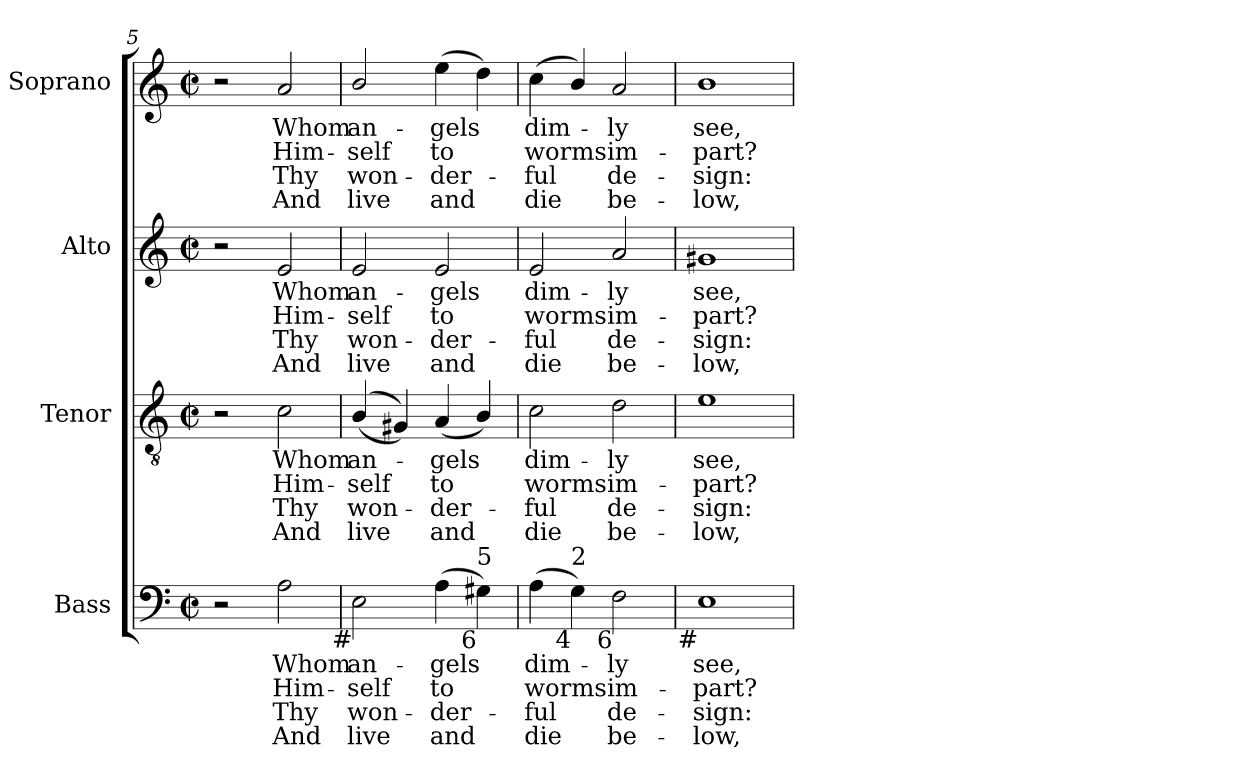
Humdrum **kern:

**kern	**text	**text	**text	**text	**kern	**text	**text	**text	**text	**kern	**text	**text	**text	**text	**kern	**text	**text	**text	**text
*part4	*part4	*part4	*part4	*part4	*part3	*part3	*part3	*part3	*part3	*part2	*part2	*part2	*part2	*part2	*part1	*part1	*part1	*part1	*part1
*staff4	*staff4	*staff4	*staff4	*staff4	*staff3	*staff3	*staff3	*staff3	*staff3	*staff2	*staff2	*staff2	*staff2	*staff2	*staff1	*staff1	*staff1	*staff1	*staff1
*I"Bass	*	*	*	*	*I"Tenor	*	*	*	*	*I"Alto	*	*	*	*	*I"Soprano	*	*	*	*
*I'B.	*	*	*	*	*I'T.	*	*	*	*	*I'A.	*	*	*	*	*I'S.	*	*	*	*
*clefF4	*	*	*	*	*clefGv2	*	*	*	*	*clefG2	*	*	*	*	*clefG2	*	*	*	*
*	*	*	*	*	*ITrd7c12	*	*	*	*	*	*	*	*	*	*	*	*	*	*
*k[]	*	*	*	*	*k[]	*	*	*	*	*k[]	*	*	*	*	*k[]	*	*	*	*
*a:	*	*	*	*	*a:	*	*	*	*	*a:	*	*	*	*	*a:	*	*	*	*
*M2/2	*	*	*	*	*M2/2	*	*	*	*	*M2/2	*	*	*	*	*M2/2	*	*	*	*
*met(c|)	*	*	*	*	*met(c|)	*	*	*	*	*met(c|)	*	*	*	*	*met(c|)	*	*	*	*
=5	=5	=5	=5	=5	=5	=5	=5	=5	=5	=5	=5	=5	=5	=5	=5	=5	=5	=5	=5
2r	.	.	.	.	2r	.	.	.	.	2r	.	.	.	.	2r	.	.	.	.
!	!LO:LY:b:color=#000000	!LO:LY:b:color=#000000	!LO:LY:b:color=#000000	!LO:LY:b:color=#000000	!	!	!	!	!	!	!	!	!	!	!	!	!	!	!
!	!	!	!	!	!	!LO:LY:b:color=#000000	!LO:LY:b:color=#000000	!LO:LY:b:color=#000000	!LO:LY:b:color=#000000	!	!	!	!	!	!	!	!	!	!
!	!	!	!	!	!	!	!	!	!	!	!LO:LY:b:color=#000000	!LO:LY:b:color=#000000	!LO:LY:b:color=#000000	!LO:LY:b:color=#000000	!	!	!	!	!
!	!	!	!	!	!	!	!	!	!	!	!	!	!	!	!	!LO:LY:b:color=#000000	!LO:LY:b:color=#000000	!LO:LY:b:color=#000000	!LO:LY:b:color=#000000
2Ai\	Whom	Him-	Thy	And	2Ci\	Whom	Him-	Thy	And	2ei/	Whom	Him-	Thy	And	2ai/	Whom	Him-	Thy	And
=6	=6	=6	=6	=6	=6	=6	=6	=6	=6	=6	=6	=6	=6	=6	=6	=6	=6	=6	=6
!	!LO:LY:b:color=#000000	!LO:LY:b:color=#000000	!LO:LY:b:color=#000000	!LO:LY:b:color=#000000	!	!	!	!	!	!	!	!	!	!	!	!	!	!	!
!	!	!	!	!	!	!LO:LY:b:color=#000000	!LO:LY:b:color=#000000	!LO:LY:b:color=#000000	!LO:LY:b:color=#000000	!	!	!	!	!	!	!	!	!	!
!	!	!	!	!	!	!	!	!	!	!	!LO:LY:b:color=#000000	!LO:LY:b:color=#000000	!LO:LY:b:color=#000000	!LO:LY:b:color=#000000	!	!	!	!	!
!LO:TX:b:rj:t=#	!	!	!	!	!	!	!	!	!	!	!	!	!	!	!	!	!	!	!
!	!	!	!	!	!	!	!	!	!	!	!	!	!	!	!	!LO:LY:b:color=#000000	!LO:LY:b:color=#000000	!LO:LY:b:color=#000000	!LO:LY:b:color=#000000
2Ei\	an-	-self	won-	-live	((4BBi/	an-	-self	won-	-live	2ei/	an-	-self	won-	-live	2bi/	an-	-self	won-	-live
.	.	.	.	.	4GG#Xi/))	.	.	.	.	.	.	.	.	.	.	.	.	.	.
!	!LO:LY:b:color=#000000	!LO:LY:b:color=#000000	!LO:LY:b:color=#000000	!LO:LY:b:color=#000000	!	!	!	!	!	!	!	!	!	!	!	!	!	!	!
!	!	!	!	!	!	!LO:LY:b:color=#000000	!LO:LY:b:color=#000000	!LO:LY:b:color=#000000	!LO:LY:b:color=#000000	!	!	!	!	!	!	!	!	!	!
!	!	!	!	!	!	!	!	!	!	!	!LO:LY:b:color=#000000	!LO:LY:b:color=#000000	!LO:LY:b:color=#000000	!LO:LY:b:color=#000000	!	!	!	!	!
!	!	!	!	!	!	!	!	!	!	!	!	!	!	!	!	!LO:LY:b:color=#000000	!LO:LY:b:color=#000000	!LO:LY:b:color=#000000	!LO:LY:b:color=#000000
(4Ai\	-gels	to	der-	-and	(4AAi/	-gels	to	der-	-and	2ei/	-gels	to	der-	-and	(4eei\	-gels	to	der-	-and
!LO:TX:b:rj:t=6	!	!	!	!	!	!	!	!	!	!	!	!	!	!	!	!	!	!	!
!LO:TX:t=5	!	!	!	!	!	!	!	!	!	!	!	!	!	!	!	!	!	!	!
4G#Xi\)	.	.	.	.	4BBi/)	.	.	.	.	.	.	.	.	.	4ddi\)	.	.	.	.
=7	=7	=7	=7	=7	=7	=7	=7	=7	=7	=7	=7	=7	=7	=7	=7	=7	=7	=7	=7
!	!LO:LY:b:color=#000000	!LO:LY:b:color=#000000	!LO:LY:b:color=#000000	!LO:LY:b:color=#000000	!	!	!	!	!	!	!	!	!	!	!	!	!	!	!
!	!	!	!	!	!	!LO:LY:b:color=#000000	!LO:LY:b:color=#000000	!LO:LY:b:color=#000000	!LO:LY:b:color=#000000	!	!	!	!	!	!	!	!	!	!
!	!	!	!	!	!	!	!	!	!	!	!LO:LY:b:color=#000000	!LO:LY:b:color=#000000	!LO:LY:b:color=#000000	!LO:LY:b:color=#000000	!	!	!	!	!
!	!	!	!	!	!	!	!	!	!	!	!	!	!	!	!	!LO:LY:b:color=#000000	!LO:LY:b:color=#000000	!LO:LY:b:color=#000000	!LO:LY:b:color=#000000
(4Ai\	dim-	worms	ful	die	2Ci\	dim-	worms	ful	die	2ei/	dim-	worms	ful	die	(4cci\	dim-	worms	ful	die
!LO:TX:b:rj:t=4	!	!	!	!	!	!	!	!	!	!	!	!	!	!	!	!	!	!	!
!LO:TX:t=2	!	!	!	!	!	!	!	!	!	!	!	!	!	!	!	!	!	!	!
4Gi\)	.	.	.	.	.	.	.	.	.	.	.	.	.	.	4bi/)	.	.	.	.
!	!LO:LY:b:color=#000000	!LO:LY:b:color=#000000	!LO:LY:b:color=#000000	!LO:LY:b:color=#000000	!	!	!	!	!	!	!	!	!	!	!	!	!	!	!
!	!	!	!	!	!	!LO:LY:b:color=#000000	!LO:LY:b:color=#000000	!LO:LY:b:color=#000000	!LO:LY:b:color=#000000	!	!	!	!	!	!	!	!	!	!
!	!	!	!	!	!	!	!	!	!	!	!LO:LY:b:color=#000000	!LO:LY:b:color=#000000	!LO:LY:b:color=#000000	!LO:LY:b:color=#000000	!	!	!	!	!
!LO:TX:b:rj:t=6	!	!	!	!	!	!	!	!	!	!	!	!	!	!	!	!	!	!	!
!	!	!	!	!	!	!	!	!	!	!	!	!	!	!	!	!LO:LY:b:color=#000000	!LO:LY:b:color=#000000	!LO:LY:b:color=#000000	!LO:LY:b:color=#000000
2Fi\	-ly	im-	de-	-be-	2Di\	-ly	im-	de-	-be-	2ai/	-ly	im-	de-	-be-	2ai/	-ly	im-	de-	-be-
=8	=8	=8	=8	=8	=8	=8	=8	=8	=8	=8	=8	=8	=8	=8	=8	=8	=8	=8	=8
!	!LO:LY:b:color=#000000	!LO:LY:b:color=#000000	!LO:LY:b:color=#000000	!LO:LY:b:color=#000000	!	!	!	!	!	!	!	!	!	!	!	!	!	!	!
!	!	!	!	!	!	!LO:LY:b:color=#000000	!LO:LY:b:color=#000000	!LO:LY:b:color=#000000	!LO:LY:b:color=#000000	!	!	!	!	!	!	!	!	!	!
!	!	!	!	!	!	!	!	!	!	!	!LO:LY:b:color=#000000	!LO:LY:b:color=#000000	!LO:LY:b:color=#000000	!LO:LY:b:color=#000000	!	!	!	!	!
!LO:TX:b:rj:t=#	!	!	!	!	!	!	!	!	!	!	!	!	!	!	!	!	!	!	!
!	!	!	!	!	!	!	!	!	!	!	!	!	!	!	!	!LO:LY:b:color=#000000	!LO:LY:b:color=#000000	!LO:LY:b:color=#000000	!LO:LY:b:color=#000000
1Ei	see,	-part?	-sign:	low,	1Ei	see,	-part?	-sign:	low,	1g#Xi	see,	-part?	-sign:	low,	1bi	see,	-part?	-sign:	low,
=	=	=	=	=	=	=	=	=	=	=	=	=	=	=	=	=	=	=	=
*-	*-	*-	*-	*-	*-	*-	*-	*-	*-	*-	*-	*-	*-	*-	*-	*-	*-	*-	*-
